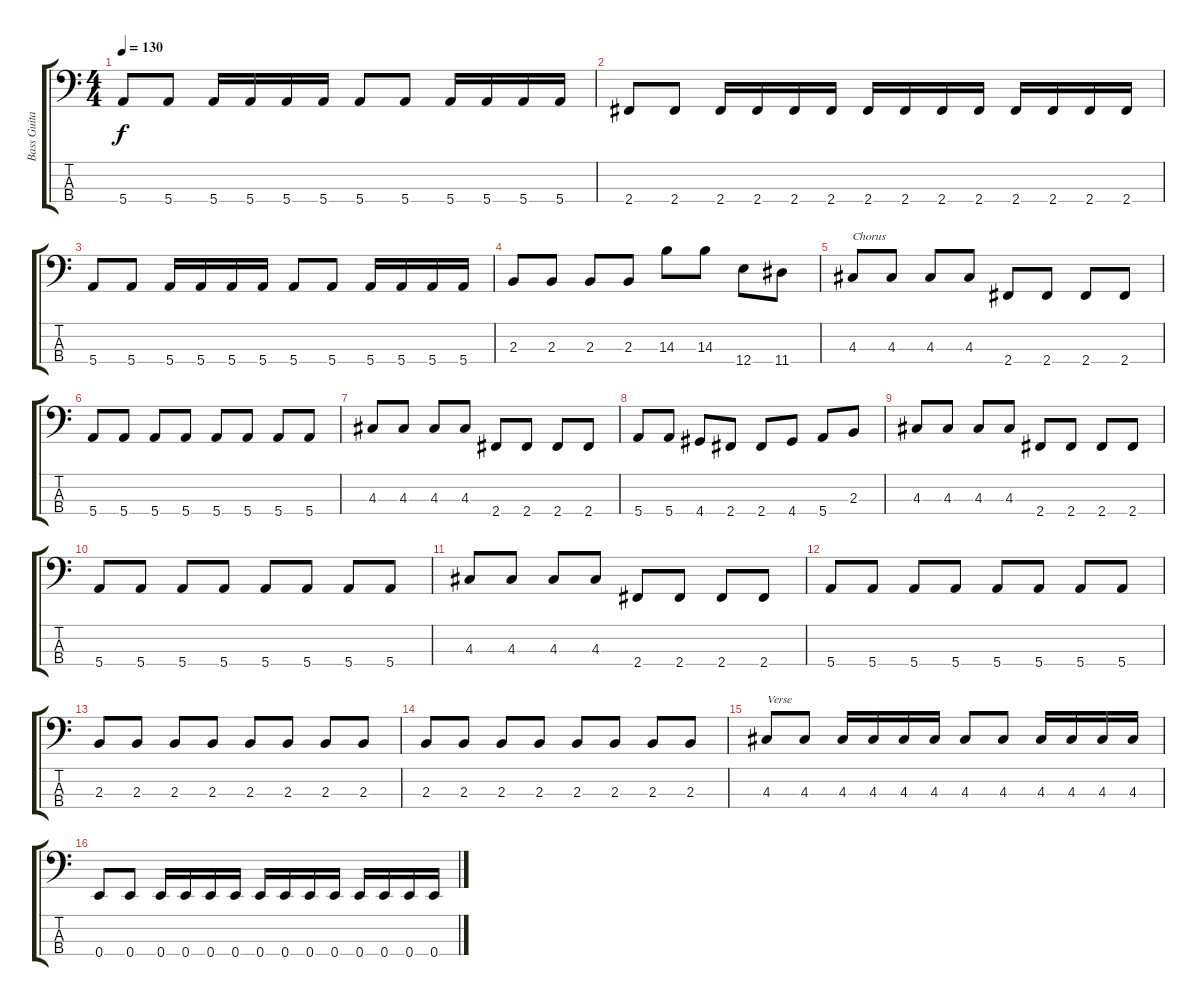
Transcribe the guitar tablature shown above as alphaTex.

\track ("Bass Guitar" "Bass Guita") {instrument electricbasspick}
\staff {score tabs}
\tuning (G2 D2 A1 E1) {hide}
\ts (4 4)
\tempo 130
\clef f4
\ks c
5.4.8{dy f} 5.4.8 5.4.16 5.4.16 5.4.16 5.4.16 5.4.8 5.4.8 5.4.16 5.4.16 5.4.16 5.4.16 |
2.4.8 2.4.8 2.4.16 2.4.16 2.4.16 2.4.16 2.4.16 2.4.16 2.4.16 2.4.16 2.4.16 2.4.16 2.4.16 2.4.16 |
5.4.8 5.4.8 5.4.16 5.4.16 5.4.16 5.4.16 5.4.8 5.4.8 5.4.16 5.4.16 5.4.16 5.4.16 |
2.3.8 2.3.8 2.3.8 2.3.8 14.3.8 14.3.8 12.4.8 11.4.8 |
4.3.8{txt "Chorus"} 4.3.8 4.3.8 4.3.8 2.4.8 2.4.8 2.4.8 2.4.8 |
5.4.8 5.4.8 5.4.8 5.4.8 5.4.8 5.4.8 5.4.8 5.4.8 |
4.3.8 4.3.8 4.3.8 4.3.8 2.4.8 2.4.8 2.4.8 2.4.8 |
5.4.8 5.4.8 4.4.8 2.4.8 2.4.8 4.4.8 5.4.8 2.3.8 |
4.3.8 4.3.8 4.3.8 4.3.8 2.4.8 2.4.8 2.4.8 2.4.8 |
5.4.8 5.4.8 5.4.8 5.4.8 5.4.8 5.4.8 5.4.8 5.4.8 |
4.3.8 4.3.8 4.3.8 4.3.8 2.4.8 2.4.8 2.4.8 2.4.8 |
5.4.8 5.4.8 5.4.8 5.4.8 5.4.8 5.4.8 5.4.8 5.4.8 |
2.3.8 2.3.8 2.3.8 2.3.8 2.3.8 2.3.8 2.3.8 2.3.8 |
2.3.8 2.3.8 2.3.8 2.3.8 2.3.8 2.3.8 2.3.8 2.3.8 |
4.3.8{txt "Verse"} 4.3.8 4.3.16 4.3.16 4.3.16 4.3.16 4.3.8 4.3.8 4.3.16 4.3.16 4.3.16 4.3.16 |
0.4.8 0.4.8 0.4.16 0.4.16 0.4.16 0.4.16 0.4.16 0.4.16 0.4.16 0.4.16 0.4.16 0.4.16 0.4.16 0.4.16
